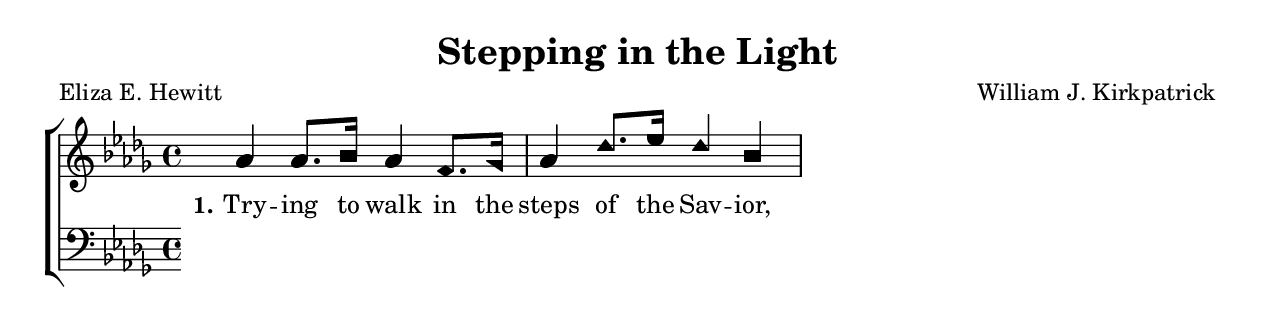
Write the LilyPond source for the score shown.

\version "2.18.2"

\header {
 	title = "Stepping in the Light"
 	composer = "William J. Kirkpatrick"
	%arranger = ""
 	poet = "Eliza E. Hewitt"
	%meter = ""
	%copyright = \markup { "Copyright" \char ##x00A9 "1988 by Rob Ritter" }
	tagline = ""
}


\paper {
	#(set-paper-size "letter")
	indent = 0
  	%page-count = #1
	print-page-number = "false"
}


global = {
 	\key des \major
 	\time 4/4
	\aikenHeads
  	\huge
	\set Timing.beamExceptions = #'()
	\set Timing.baseMoment = #(ly:make-moment 1/4)
	\set Timing.beatStructure = #'(1 1 1 1)
  	\override Score.BarNumber.break-visibility = ##(#f #f #f)
 	\set Staff.midiMaximumVolume = #1.0
 	%\partial 4
}


lead = {
	\set Staff.midiMinimumVolume = #3.0
}


soprano = \relative c'' {
 	\global
	aes4 aes8. bes16 aes4 f8. ges16 aes4 des8. ees16 des4 bes4
}


alto = \relative c' {
	\global
}


tenor = \relative c' {
	\global
	\clef "bass"
}


bass = \relative c {
	\global
	\clef "bass"
}


% Some useful characters: – — “ ” ‘ ’


verseOne = \lyricmode {
	\set stanza = "1."
	Try -- ing to walk in the steps of the Sav -- ior,
	Try -- ing to fol -- low our Sav -- ior and King;
	Shap -- ing our lives by His bless -- ed ex -- am -- ple,
	Hap -- py, how hap -- py, the songs the we bring.
	How beau -- ti -- ful to walk in the steps of the Sav -- ior,
	Step -- ping in the light, step -- ping in the light,
	How beau -- ti -- ful to walk in the steps of the Sav -- ior,
	Led in paths of light.
}


verseTwo = \lyricmode {
	\set stanza = "2."
}


verseThree = \lyricmode {
	\set stanza = "3."
}


verseFour = \lyricmode {
	\set stanza = "4."
}


\score{
	\new ChoirStaff <<
		\new Staff \with {midiInstrument = #"acoustic grand"} <<
			\new Voice = "soprano" {\voiceOne \soprano}
			\new Voice = "alto" {\voiceTwo \alto}
		>>
		
		\new Lyrics {
			\lyricsto "soprano" \verseOne
		}
		\new Lyrics {
			\lyricsto "soprano" \verseTwo
		}
		\new Lyrics {
			\lyricsto "soprano" \verseThree
		}
		\new Lyrics {
			\lyricsto "soprano" \verseFour
		}
		
		\new Staff  \with {midiInstrument = #"acoustic grand"}<<
			\new Voice = "tenor" {\voiceThree \tenor}
			\new Voice = "bass" {\voiceFour \bass}
		>>
		
	>>
	
	\layout{}
	\midi{
		\tempo 4 = 88
	}
}
